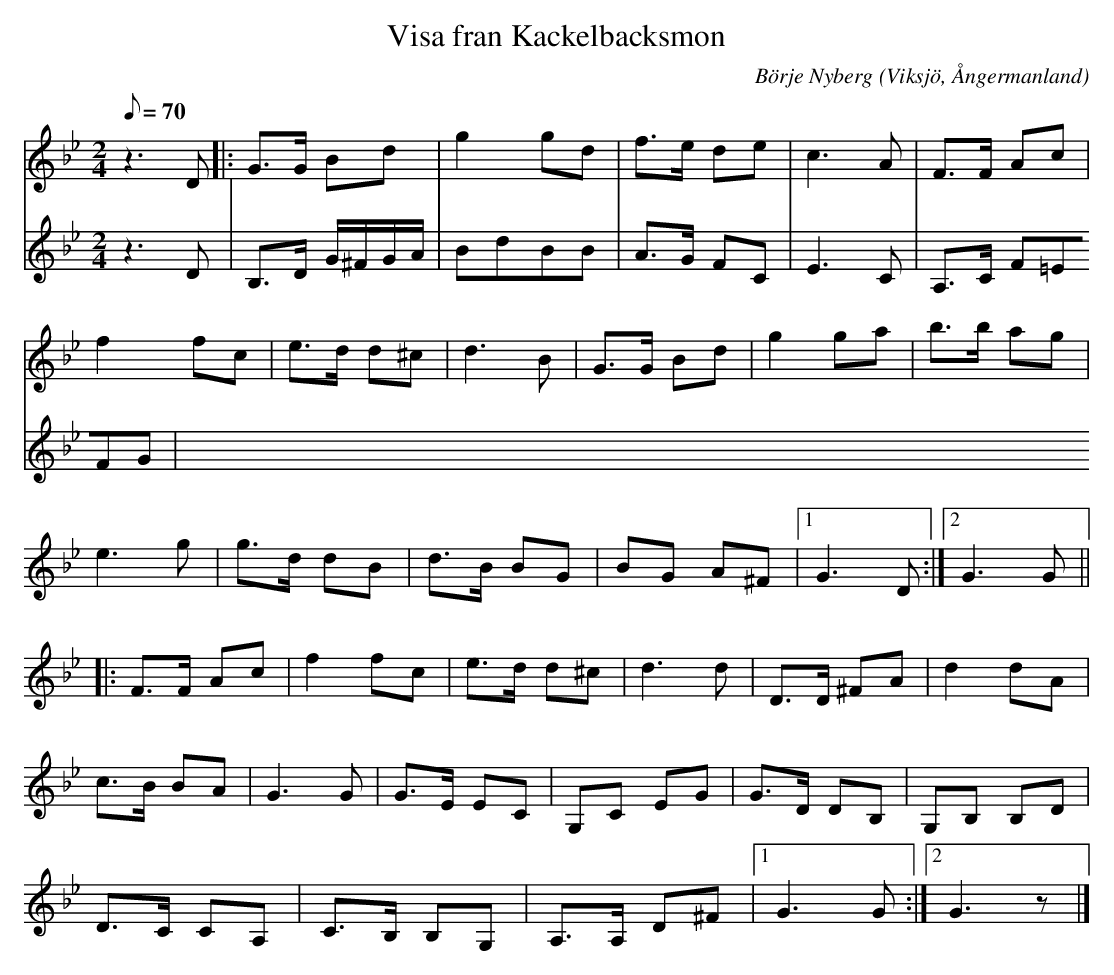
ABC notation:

X:1
T:Visa fran Kackelbacksmon
C:Börje Nyberg
O:Viksjö, Ångermanland
M:2/4
L:1/8
Q:70
K:Gm
V:1
z2> D2|: G>G Bd | g2 gd | f>e de | c2>A2 | F>F Ac |
f2 fc | e>d d^c | d2>B2 | G>G Bd |g2 ga | b>b ag |
e2> g2 | g>d dB |d>B BG |BG A^F |1 G2> D2 :|2 G2> G2 ||
|: F>F Ac | f2 fc | e>d d^c | d2>d2 | D>D ^FA | d2 dA |
c>B BA |G2> G2 | G>E EC | G,C EG | G>D DB, | G,B, B,D |
D>C CA, | C>B, B,G, | A,>A, D^F |1 G2> G2 :|2 G2> z2 |]
V:2
z2> D2 | B,>D G/2^F/2G/2A/2 | BdBB | A>G FC | E2>C2 | A,>C F=EFG |
